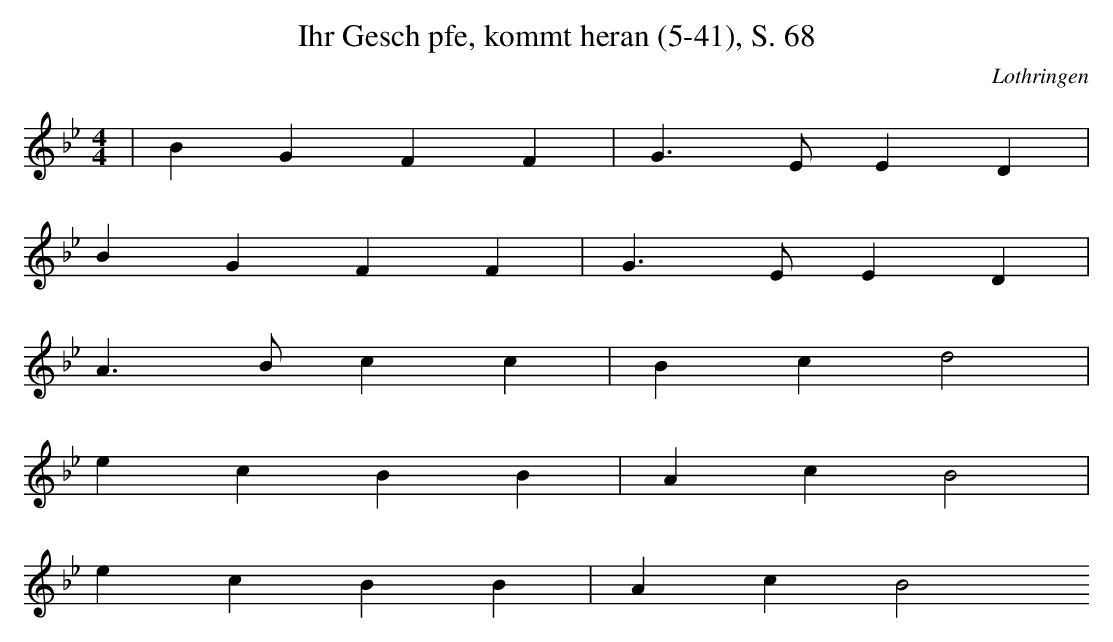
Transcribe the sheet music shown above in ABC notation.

X:1
T: Ihr Geschpfe, kommt heran (5-41), S. 68
O: Lothringen
M: 4/4
L: 1/8
K: Bb
 | B2G2F2F2 | G3EE2D2 |
B2G2F2F2 | G3EE2D2 |
A3Bc2c2 | B2c2d4 |
e2c2B2B2 | A2c2B4 |
e2c2B2B2 | A2c2B4
